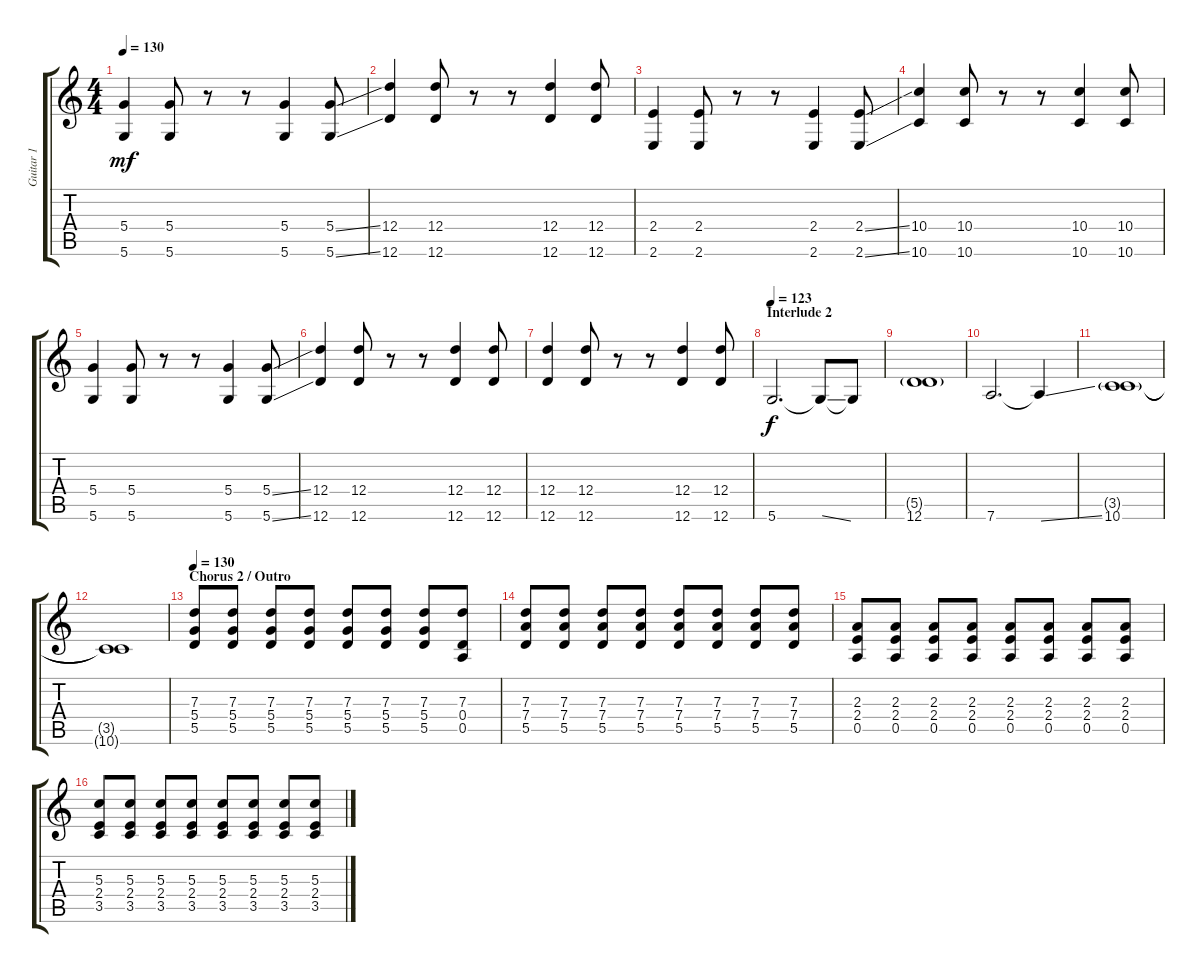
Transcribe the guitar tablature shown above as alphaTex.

\track ("Guitar 1" "Guitar 1") {instrument distortionguitar}
\staff {score tabs}
\tuning (E4 B3 G3 D3 A2 D2) {hide}
\ts (4 4)
\tempo 130
\clef g2
\ks c
(5.4 5.6).4{dy mf} (5.4 5.6).8 r.8 r.8 (5.4 5.6).4 (5.4{ss} 5.6{ss}).8 |
(12.4 12.6).4 (12.4 12.6).8 r.8 r.8 (12.4 12.6).4 (12.4 12.6).8 |
(2.4 2.6).4 (2.4 2.6).8 r.8 r.8 (2.4 2.6).4 (2.4{ss} 2.6{ss}).8 |
(10.4 10.6).4 (10.4 10.6).8 r.8 r.8 (10.4 10.6).4 (10.4 10.6).8 |
(5.4 5.6).4 (5.4 5.6).8 r.8 r.8 (5.4 5.6).4 (5.4{ss} 5.6{ss}).8 |
(12.4 12.6).4 (12.4 12.6).8 r.8 r.8 (12.4 12.6).4 (12.4 12.6).8 |
(12.4 12.6).4 (12.4 12.6).8 r.8 r.8 (12.4 12.6).4 (12.4 12.6).8 |
\section ("" "Interlude 2")
\tempo 123
5.6.2{d dy f} 5.6{ss t}.8 5.6{t}.8 |
(5.5{g} 12.6).1 |
7.6.2{d} 7.6{ss t}.4 |
(3.5{g} 10.6).1 |
(3.5{t} 10.6{t}).1 |
\section ("" "Chorus 2 / Outro")
\tempo 130
(7.3 5.4 5.5).8 (7.3 5.4 5.5).8 (7.3 5.4 5.5).8 (7.3 5.4 5.5).8 (7.3 5.4 5.5).8 (7.3 5.4 5.5).8 (7.3 5.4 5.5).8 (7.3 0.4 0.5).8 |
(7.3 7.4 5.5).8 (7.3 7.4 5.5).8 (7.3 7.4 5.5).8 (7.3 7.4 5.5).8 (7.3 7.4 5.5).8 (7.3 7.4 5.5).8 (7.3 7.4 5.5).8 (7.3 7.4 5.5).8 |
(2.3 2.4 0.5).8 (2.3 2.4 0.5).8 (2.3 2.4 0.5).8 (2.3 2.4 0.5).8 (2.3 2.4 0.5).8 (2.3 2.4 0.5).8 (2.3 2.4 0.5).8 (2.3 2.4 0.5).8 |
(5.3 2.4 3.5).8 (5.3 2.4 3.5).8 (5.3 2.4 3.5).8 (5.3 2.4 3.5).8 (5.3 2.4 3.5).8 (5.3 2.4 3.5).8 (5.3 2.4 3.5).8 (5.3 2.4 3.5).8
